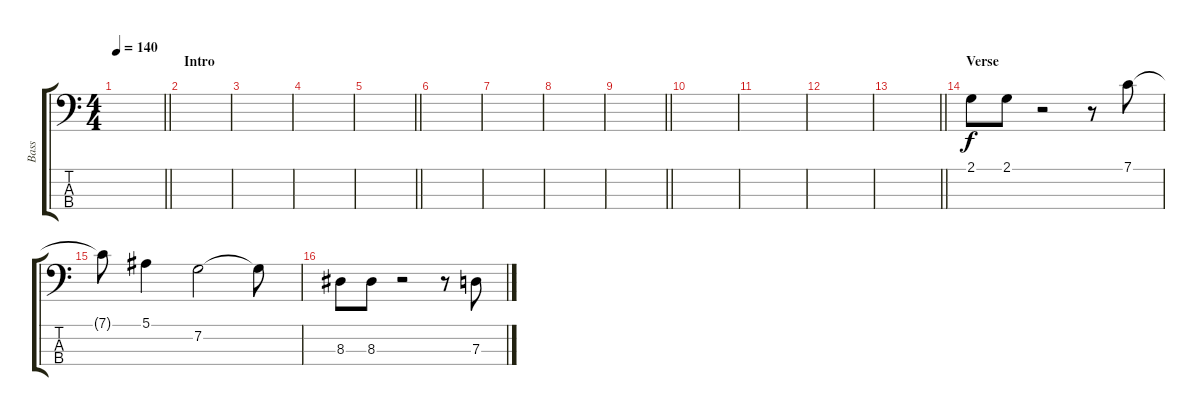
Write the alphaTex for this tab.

\track ("Bass" "Bass") {instrument electricbassfinger}
\staff {score tabs}
\tuning (F2 C2 G1 C1) {hide}
\ts (4 4)
\tempo 140
\clef f4
\barLineRight lightlight
\ks c
|
\section ("" "Intro")
|
|
|
\barLineRight lightlight
|
|
|
|
\barLineRight lightlight
|
|
|
|
\barLineRight lightlight
|
\section ("" "Verse")
2.1.8 2.1.8 r.2 r.8 7.1.8 |
7.1{t}.8 5.1.4 7.2.2 7.2{t}.8 |
8.3.8 8.3.8 r.2 r.8 7.3.8
